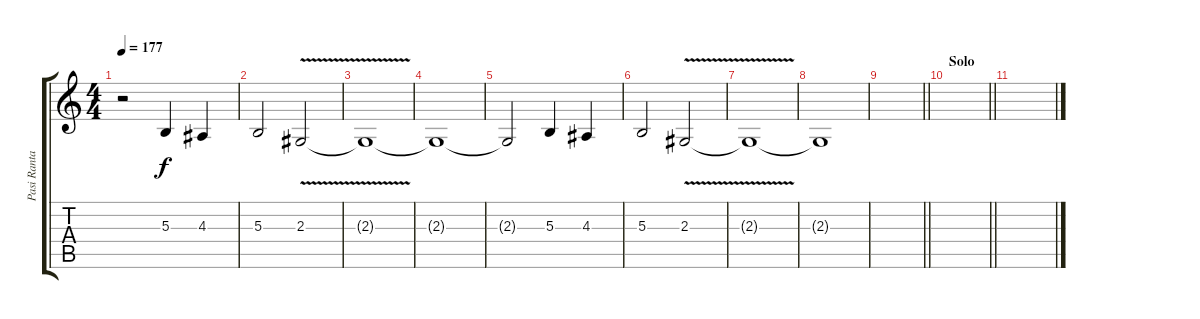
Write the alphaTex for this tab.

\track ("Pasi Rantanen" "Pasi Ranta") {instrument lead6voice}
\staff {score tabs}
\tuning (Eb4 Bb3 Gb3 Db3 Ab2 Eb2) {hide}
\ts (4 4)
\tempo 177
\clef g2
\ks c
r.2{dy f} 5.3.4 4.3.4 |
5.3.2 2.3{v}.2 |
2.3{t}.1 |
2.3{t}.1 |
2.3{t}.2 5.3.4 4.3.4 |
5.3.2 2.3{v}.2 |
2.3{t}.1 |
2.3{t}.1 |
\barLineRight lightlight
|
\section ("" "Solo")
\barLineRight lightlight
|
\section ("" "")
